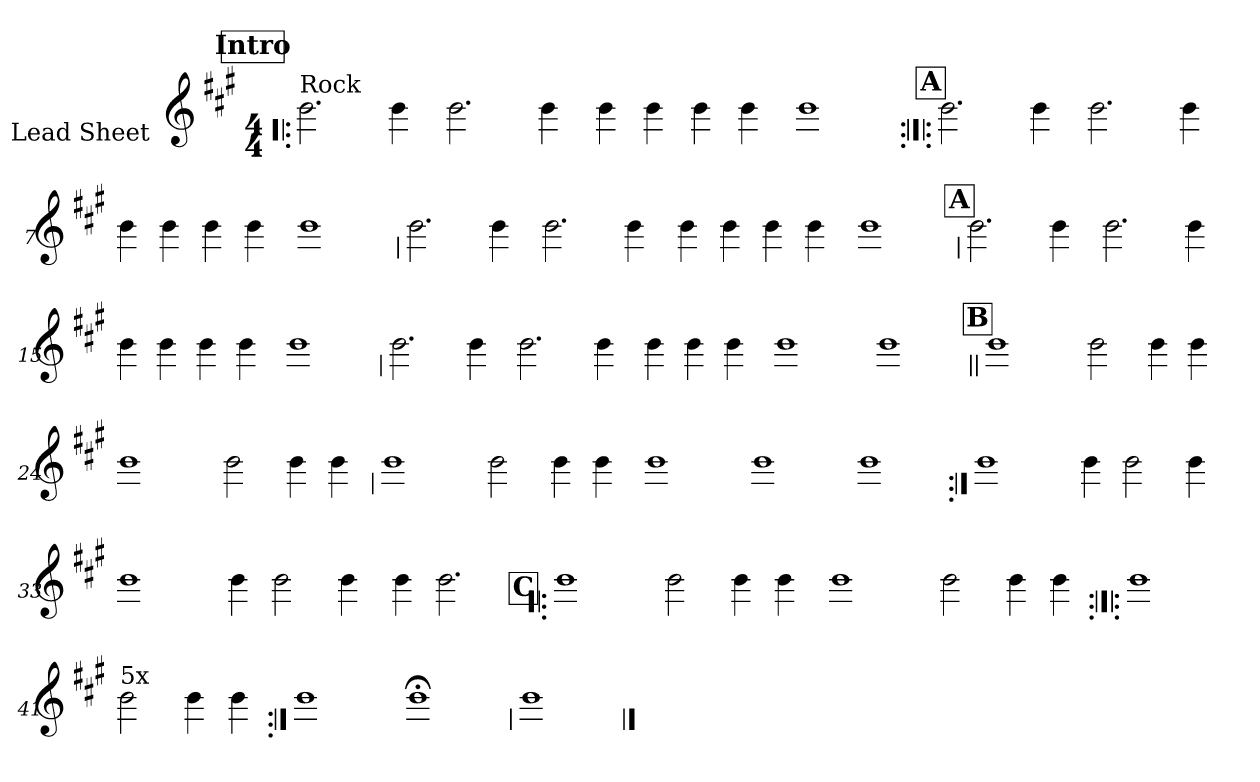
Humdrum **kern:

**kern
*part1
*staff1
*I"Lead Sheet
*stria0
*clefG2
*k[f#c#g#]
*A:
*M4/4
*MM112
!!LO:REH:place=s1:a:t=Intro
=1!|:
!LO:TX:a:t=Rock
2.b
4b
=2-
2.b
4b
=3-
4b
4b
4b
4b
=4-
1b
!!LO:LB:g=z
!!LO:REH:place=s1:a:t=A
=5:|!|:
2.b
4b
=6-
2.b
4b
=7-
4b
4b
4b
4b
=8-
1b
!!LO:LB:g=z
=9
2.b
4b
=10-
2.b
4b
=11-
4b
4b
4b
4b
=12-
1b
!!LO:LB:g=z
!!LO:REH:place=s1:a:t=A
=13
2.b
4b
=14-
2.b
4b
=15-
4b
4b
4b
4b
=16-
1b
!!LO:LB:g=z
=17
2.b
4b
=18-
2.b
4b
=19-
4b
4b
4b
=20-
1b
=21-
1b
!!LO:LB:g=z
!!LO:REH:place=s1:a:t=B
=22||
1b
=23-
2b
4b
4b
=24-
1b
=25-
2b
4b
4b
!!LO:LB:g=z
=26
1b
=27-
2b
4b
4b
=28-
1b
=29-
1b
=30-
1b
!!LO:LB:g=z
=31:|!
1b
=32-
4b
2b
4b
=33-
1b
=34-
4b
2b
4b
=35-
4b
2.b
!!LO:LB:g=z
!!LO:REH:place=s1:a:t=C
=36!|:
1b
=37-
2b
4b
4b
=38-
1b
=39-
2b
4b
4b
!!LO:LB:g=z
=40:|!|:
1b
=41-
!LO:TX:a:t=5x
2b
4b
4b
=42:|!
1b
=43-
1b;
!!LO:LB:g=z
=44
1b
==
*-
